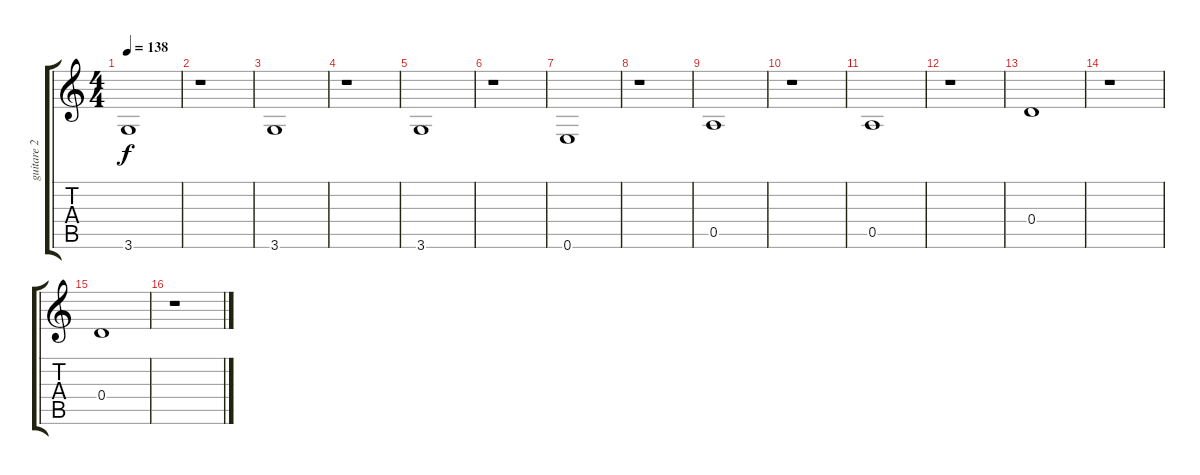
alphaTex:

\track ("guitare 2" "guitare 2") {instrument acousticguitarsteel}
\staff {score tabs}
\tuning (E4 B3 G3 D3 A2 E2) {hide}
\ts (4 4)
\tempo 138
\clef g2
\ks c
3.6.1{dy f} |
r.1 |
3.6.1 |
r.1 |
3.6.1 |
r.1 |
0.6.1 |
r.1 |
0.5.1 |
r.1 |
0.5.1 |
r.1 |
0.4.1 |
r.1 |
0.4.1 |
r.1
